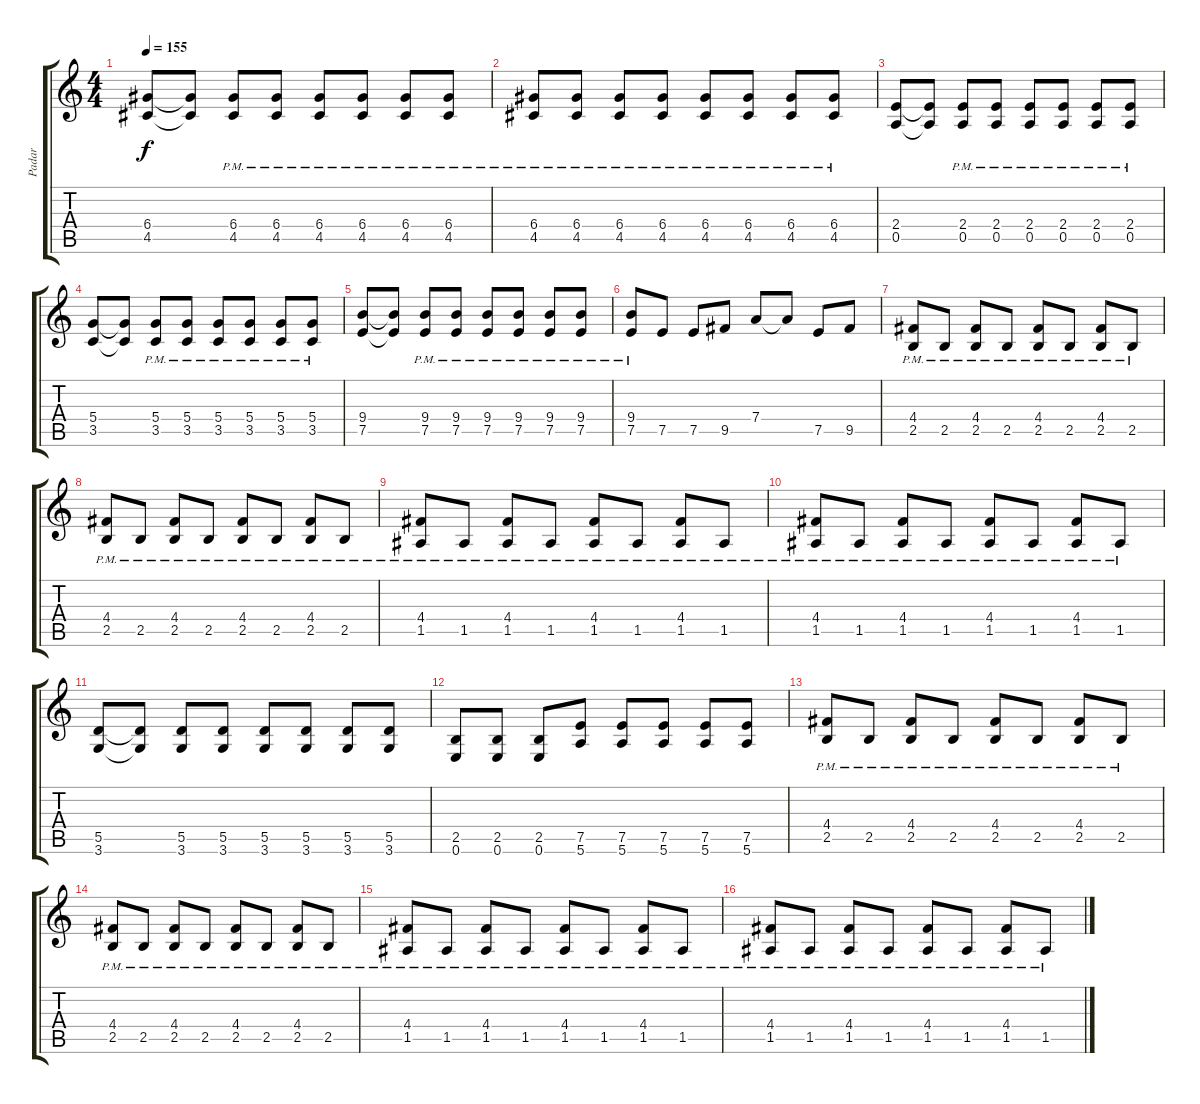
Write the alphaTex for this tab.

\track ("Padar" "Padar") {instrument distortionguitar}
\staff {score tabs}
\tuning (E4 B3 G3 D3 A2 E2) {hide}
\ts (4 4)
\tempo 155
\clef g2
\ks c
(6.4 4.5).8{dy f} (6.4{t} 4.5{t}).8 (6.4{pm} 4.5{pm}).8 (6.4{pm} 4.5{pm}).8 (6.4{pm} 4.5{pm}).8 (6.4{pm} 4.5{pm}).8 (6.4{pm} 4.5{pm}).8 (6.4{pm} 4.5{pm}).8 |
(6.4{pm} 4.5{pm}).8 (6.4{pm} 4.5{pm}).8 (6.4{pm} 4.5{pm}).8 (6.4{pm} 4.5{pm}).8 (6.4{pm} 4.5{pm}).8 (6.4{pm} 4.5{pm}).8 (6.4{pm} 4.5{pm}).8 (6.4{pm} 4.5{pm}).8 |
(2.4 0.5).8 (2.4{t} 0.5{t}).8 (2.4{pm} 0.5{pm}).8 (2.4{pm} 0.5{pm}).8 (2.4{pm} 0.5{pm}).8 (2.4{pm} 0.5{pm}).8 (2.4{pm} 0.5{pm}).8 (2.4{pm} 0.5{pm}).8 |
(5.4 3.5).8 (5.4{t} 3.5{t}).8 (5.4{pm} 3.5{pm}).8 (5.4{pm} 3.5{pm}).8 (5.4{pm} 3.5{pm}).8 (5.4{pm} 3.5{pm}).8 (5.4{pm} 3.5{pm}).8 (5.4{pm} 3.5{pm}).8 |
(9.4 7.5).8 (9.4{t} 7.5{t}).8 (9.4{pm} 7.5{pm}).8 (9.4{pm} 7.5{pm}).8 (9.4{pm} 7.5{pm}).8 (9.4{pm} 7.5{pm}).8 (9.4{pm} 7.5{pm}).8 (9.4{pm} 7.5{pm}).8 |
(9.4{pm} 7.5{pm}).8 7.5.8 7.5.8 9.5.8 7.4.8 7.4{t}.8 7.5.8 9.5.8 |
(4.4{pm} 2.5{pm}).8 2.5{pm}.8 (4.4{pm} 2.5{pm}).8 2.5{pm}.8 (4.4{pm} 2.5{pm}).8 2.5{pm}.8 (4.4{pm} 2.5{pm}).8 2.5{pm}.8 |
(4.4{pm} 2.5{pm}).8 2.5{pm}.8 (4.4{pm} 2.5{pm}).8 2.5{pm}.8 (4.4{pm} 2.5{pm}).8 2.5{pm}.8 (4.4{pm} 2.5{pm}).8 2.5{pm}.8 |
(4.4{pm} 1.5{pm}).8 1.5{pm}.8 (4.4{pm} 1.5{pm}).8 1.5{pm}.8 (4.4{pm} 1.5{pm}).8 1.5{pm}.8 (4.4{pm} 1.5{pm}).8 1.5{pm}.8 |
(4.4{pm} 1.5{pm}).8 1.5{pm}.8 (4.4{pm} 1.5{pm}).8 1.5{pm}.8 (4.4{pm} 1.5{pm}).8 1.5{pm}.8 (4.4{pm} 1.5{pm}).8 1.5{pm}.8 |
(5.5 3.6).8 (5.5{t} 3.6{t}).8 (5.5 3.6).8 (5.5 3.6).8 (5.5 3.6).8 (5.5 3.6).8 (5.5 3.6).8 (5.5 3.6).8 |
(2.5 0.6).8 (2.5 0.6).8 (2.5 0.6).8 (7.5 5.6).8 (7.5 5.6).8 (7.5 5.6).8 (7.5 5.6).8 (7.5 5.6).8 |
(4.4{pm} 2.5{pm}).8 2.5{pm}.8 (4.4{pm} 2.5{pm}).8 2.5{pm}.8 (4.4{pm} 2.5{pm}).8 2.5{pm}.8 (4.4{pm} 2.5{pm}).8 2.5{pm}.8 |
(4.4{pm} 2.5{pm}).8 2.5{pm}.8 (4.4{pm} 2.5{pm}).8 2.5{pm}.8 (4.4{pm} 2.5{pm}).8 2.5{pm}.8 (4.4{pm} 2.5{pm}).8 2.5{pm}.8 |
(4.4{pm} 1.5{pm}).8 1.5{pm}.8 (4.4{pm} 1.5{pm}).8 1.5{pm}.8 (4.4{pm} 1.5{pm}).8 1.5{pm}.8 (4.4{pm} 1.5{pm}).8 1.5{pm}.8 |
(4.4{pm} 1.5{pm}).8 1.5{pm}.8 (4.4{pm} 1.5{pm}).8 1.5{pm}.8 (4.4{pm} 1.5{pm}).8 1.5{pm}.8 (4.4{pm} 1.5{pm}).8 1.5{pm}.8
